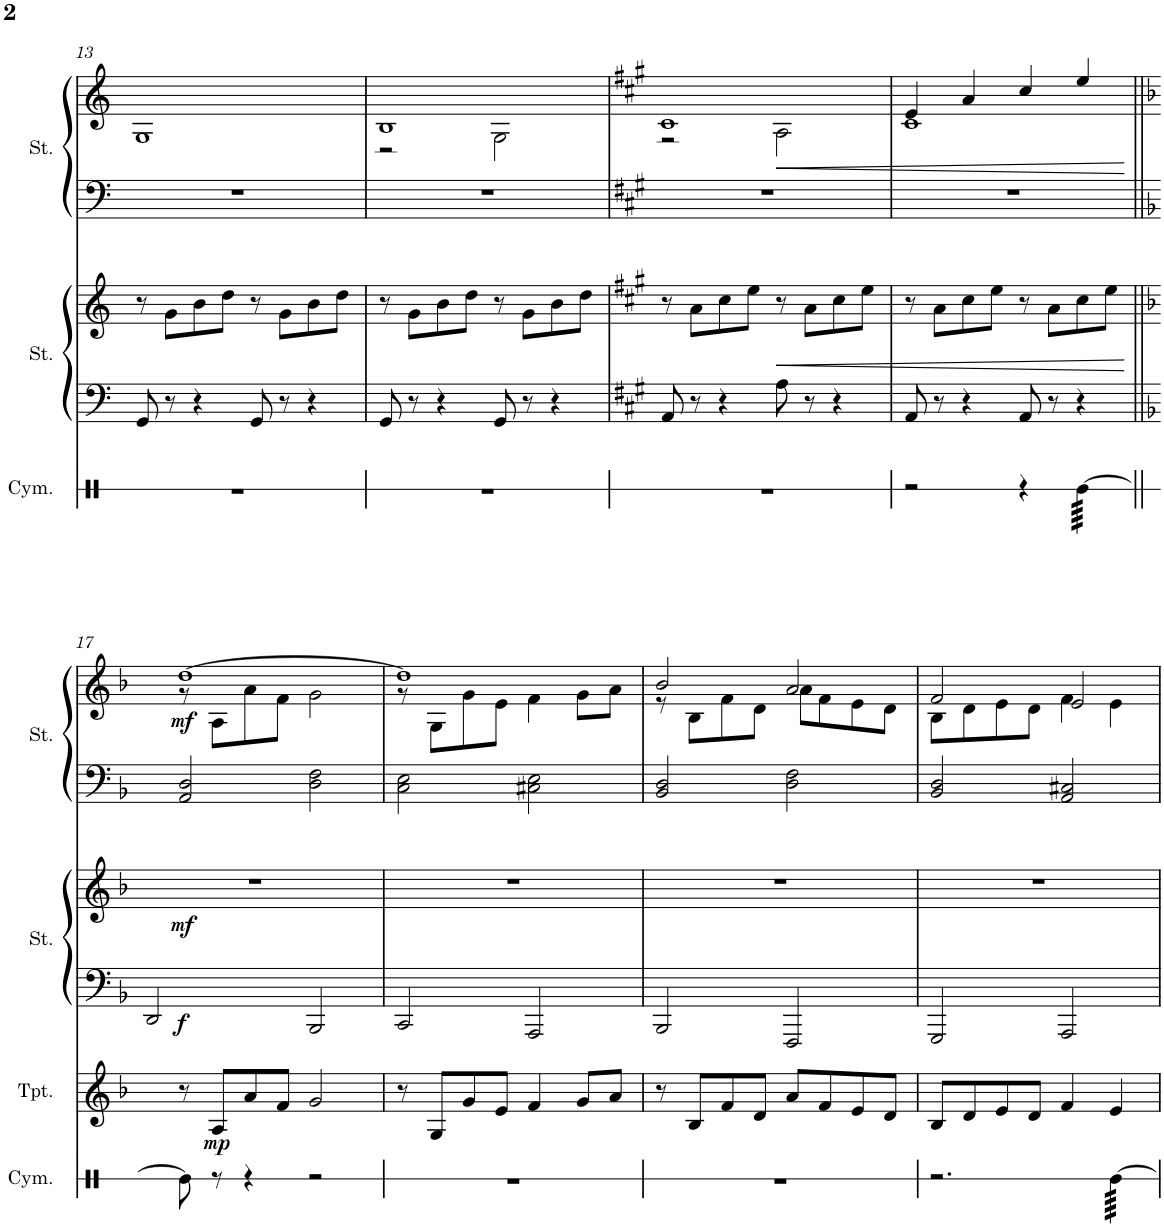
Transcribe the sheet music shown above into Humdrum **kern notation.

**kern	**dynam	**kern	**kern	**dynam	**kern	**kern	**dynam
*part3	*part3	*part2	*part2	*part2	*part1	*part1	*part1
*staff5	*staff5	*staff4	*staff3	*staff3/4	*staff2	*staff1	*staff1/2
*I"Trumpet	*	*I"Strings	*	*	*I"Strings	*	*
*I'Tpt.	*	*I'St.	*	*	*I'St.	*	*
!!LO:PB:g=z
*clefG2	*	*clefF4	*clefG2	*	*clefF4	*clefG2	*
*k[]	*	*k[]	*k[]	*	*k[]	*k[]	*
*M4/4	*	*M4/4	*M4/4	*	*M4/4	*M4/4	*
=13	=13	=13	=13	=13	=13	=13	=13
1r	.	8GG/	8r	.	1r	1G	.
.	.	8r	8g\L	.	.	.	.
.	.	4r	8b\	.	.	.	.
.	.	.	8dd\J	.	.	.	.
.	.	8GG/	8r	.	.	.	.
.	.	8r	8g\L	.	.	.	.
.	.	4r	8b\	.	.	.	.
.	.	.	8dd\J	.	.	.	.
=14	=14	=14	=14	=14	=14	=14	=14
*	*	*	*	*	*	*^	*
!	!	!	!	!	!LO:TX:a:t=.	!	!	!
1r	.	8GG/	8r	.	1r	1B	2r	.
.	.	8r	8g\L	.	.	.	.	.
.	.	4r	8b\	.	.	.	.	.
.	.	.	8dd\J	.	.	.	.	.
.	.	8GG/	8r	.	.	.	2G\	.
.	.	8r	8g\L	.	.	.	.	.
.	.	4r	8b\	.	.	.	.	.
.	.	.	8dd\J	.	.	.	.	.
=15	=15	=15	=15	=15	=15	=15	=15	=15
*k[f#c#g#]	*	*k[f#c#g#]	*k[f#c#g#]	*	*k[f#c#g#]	*k[f#c#g#]	*	*
!	!	!	!	!	!LO:TX:a:t=.	!	!	!
1r	.	8AA/	8r	.	1r	1c#	2r	.
.	.	8r	8a\L	.	.	.	.	.
.	.	4r	8cc#\	.	.	.	.	.
.	.	.	8ee\J	.	.	.	.	.
!	!	!	!	!	!	!	!	!LO:HP:b
.	.	8A\	8r	.	.	.	2A\	<
.	.	8r	8a\L	.	.	.	.	.
.	.	4r	8cc#\	.	.	.	.	.
.	.	.	8ee\J	.	.	.	.	.
=16	=16	=16	=16	=16	=16	=16	=16	=16
1r	.	8AA/	8r	.	1r	4e/	1c#	.
.	.	8r	8a\L	.	.	.	.	.
.	.	4r	8cc#\	.	.	4a/	.	.
.	.	.	8ee\J	.	.	.	.	.
.	.	8AA/	8r	.	.	4cc#/	.	.
.	.	8r	8a\L	.	.	.	.	.
.	.	4r	8cc#\	.	.	4ee/	.	.
.	.	.	8ee\J	.	.	.	.	.
*	*	*	*	*	*	*v	*v	*
.	.	.	.	.	.	.	[
!!LO:LB:g=z
=17||	=17||	=17||	=17||	=17||	=17||	=17||	=17||
*k[b-]	*	*k[b-]	*k[b-]	*	*k[b-]	*k[b-]	*
*	*	*	*	*	*	*^	*
!	!	!	!	!LO:DY:b=2	!	!	!	!
!	!	!	!	!LO:DY:n=1:b	!	!	!	!LO:DY:b
8r	.	2DD/	1r	f mf	2AA/ 2D/	[1dd	8r	mf
!	!LO:DY:b	!	!	!	!	!	!	!
8A/L	mp	.	.	.	.	.	8A\L	.
8a/	.	.	.	.	.	.	8a\	.
8f/J	.	.	.	.	.	.	8f\J	.
2g/	.	2BBB-/	.	.	2D\ 2F\	.	2g\	.
=18	=18	=18	=18	=18	=18	=18	=18	=18
!	!	!	!LO:TX:a:t=.	!	!	!	!	!
8r	.	2CC/	1r	.	2C\ 2E\	1dd]	8r	.
8G/L	.	.	.	.	.	.	8G\L	.
8g/	.	.	.	.	.	.	8g\	.
8e/J	.	.	.	.	.	.	8e\J	.
4f/	.	2AAA/	.	.	2C#X\ 2E\	.	4f\	.
8g/L	.	.	.	.	.	.	8g\L	.
8a/J	.	.	.	.	.	.	8a\J	.
=19	=19	=19	=19	=19	=19	=19	=19	=19
!	!	!	!LO:TX:a:t=.	!	!	!	!	!
8r	.	2BBB-/	1r	.	2BB-/ 2D/	2b-/	8r	.
8B-/L	.	.	.	.	.	.	8B-\L	.
8f/	.	.	.	.	.	.	8f\	.
8d/J	.	.	.	.	.	.	8d\J	.
8a/L	.	2FFF/	.	.	2D\ 2F\	2a/	8a\L	.
8f/	.	.	.	.	.	.	8f\	.
8e/	.	.	.	.	.	.	8e\	.
8d/J	.	.	.	.	.	.	8d\J	.
=20	=20	=20	=20	=20	=20	=20	=20	=20
8B-/L	.	2GGG/	1r	.	2BB-/ 2D/	2f/	8B-\L	.
8d/	.	.	.	.	.	.	8d\	.
8e/	.	.	.	.	.	.	8e\	.
8d/J	.	.	.	.	.	.	8d\J	.
4f/	.	2AAA/	.	.	2AA/ 2C#X/	2e/	4f\	.
4e/	.	.	.	.	.	.	4e\	.
*	*	*	*	*	*	*v	*v	*
=	=	=	=	=	=	=	=
*-	*-	*-	*-	*-	*-	*-	*-
